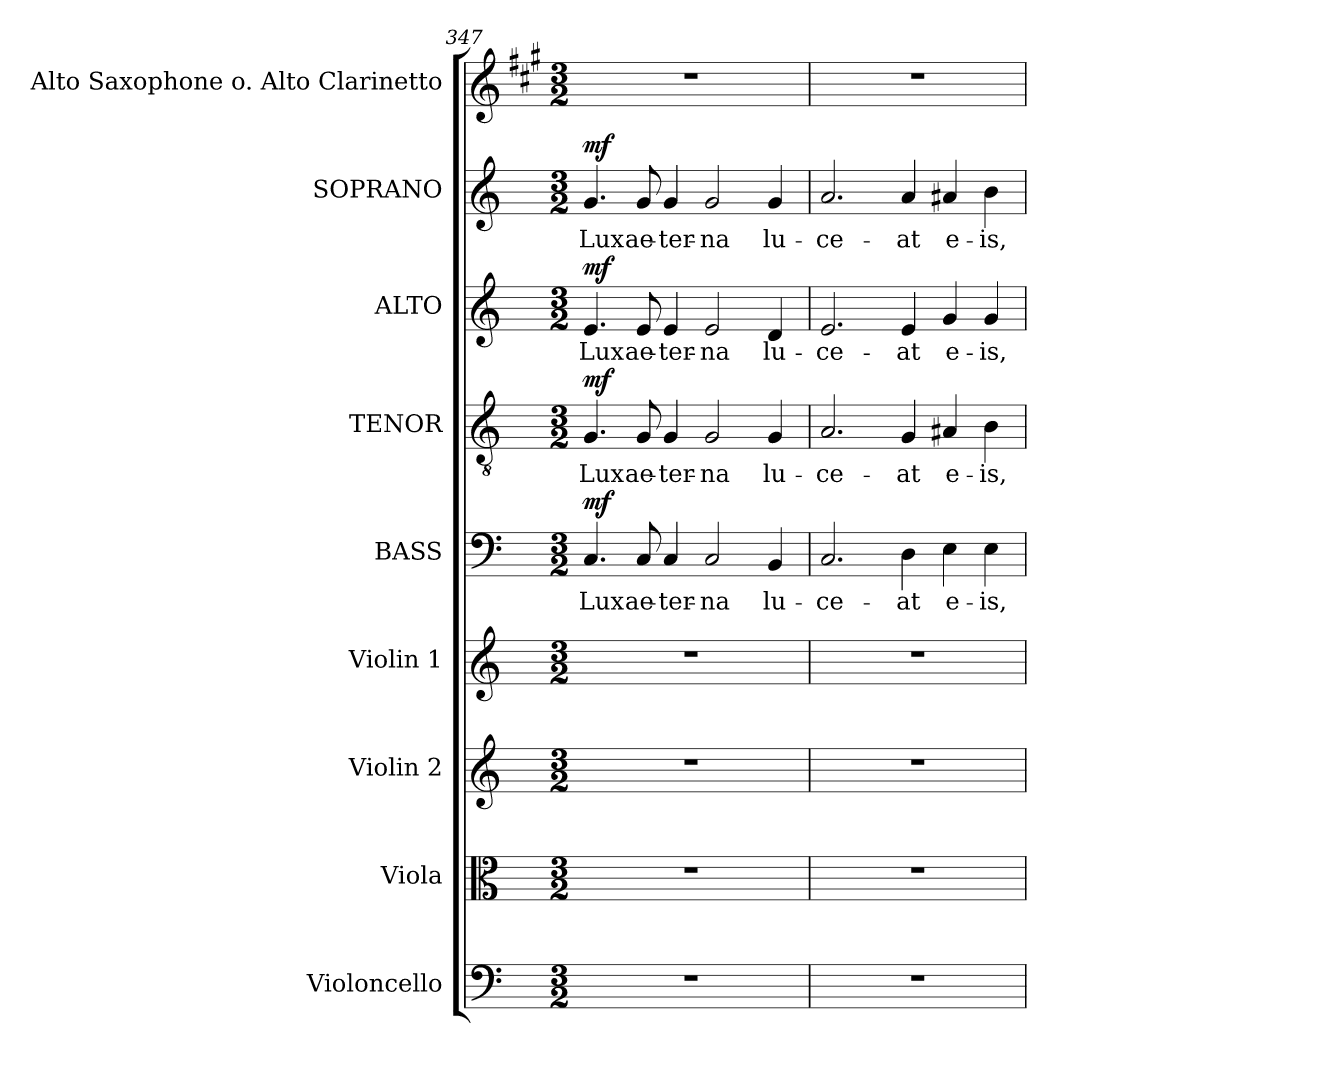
**kern	**kern	**kern	**kern	**kern	**text	**dynam	**kern	**text	**dynam	**kern	**text	**dynam	**kern	**text	**dynam	**kern
*part9	*part8	*part7	*part6	*part5	*part5	*part5	*part4	*part4	*part4	*part3	*part3	*part3	*part2	*part2	*part2	*part1
*staff9	*staff8	*staff7	*staff6	*staff5	*staff5	*staff5	*staff4	*staff4	*staff4	*staff3	*staff3	*staff3	*staff2	*staff2	*staff2	*staff1
*I"Violoncello	*I"Viola	*I"Violin 2	*I"Violin 1	*I"BASS	*	*	*I"TENOR	*	*	*I"ALTO	*	*	*I"SOPRANO	*	*	*I"Alto Saxophone o. Alto Clarinetto
*I'Vc.	*I'Vla.	*I'Vln. 2	*I'Vln. 1	*I'B.	*	*	*I'T.	*	*	*I'A.	*	*	*I'S.	*	*	*I'Alto Sax. o. Alto Clar.
*clefF4	*clefC3	*clefG2	*clefG2	*clefF4	*	*	*clefGv2	*	*	*clefG2	*	*	*clefG2	*	*	*clefG2
*	*	*	*	*	*	*	*ITrd7c12	*	*	*	*	*	*	*	*	*ITrd5c9
*k[]	*k[]	*k[]	*k[]	*k[]	*	*	*k[]	*	*	*k[]	*	*	*k[]	*	*	*k[]
*C:	*C:	*C:	*C:	*C:	*	*	*C:	*	*	*C:	*	*	*C:	*	*	*C:
*M3/2	*M3/2	*M3/2	*M3/2	*M3/2	*	*	*M3/2	*	*	*M3/2	*	*	*M3/2	*	*	*M3/2
=347	=347	=347	=347	=347	=347	=347	=347	=347	=347	=347	=347	=347	=347	=347	=347	=347
!LO:N:vis=1	!LO:N:vis=1	!LO:N:vis=1	!LO:N:vis=1	!	!	!	!	!	!	!	!	!	!	!	!	!
!	!	!	!	!	!LO:LY:b:color=#000000	!	!	!	!	!	!	!	!	!	!	!
!	!	!	!	!	!	!	!	!LO:LY:b:color=#000000	!	!	!	!	!	!	!	!
!	!	!	!	!	!	!	!	!	!	!	!LO:LY:b:color=#000000	!	!	!	!	!
!	!	!	!	!	!	!	!	!	!	!	!	!	!	!LO:LY:b:color=#000000	!	!LO:N:vis=1
1.r	1.r	1.r	1.r	4.Ci/	Lux	mf	4.GGi/	Lux	mf	4.ei/	Lux	mf	4.gi/	Lux	mf	1.r
!	!	!	!	!	!LO:LY:b:color=#000000	!	!	!	!	!	!	!	!	!	!	!
!	!	!	!	!	!	!	!	!LO:LY:b:color=#000000	!	!	!	!	!	!	!	!
!	!	!	!	!	!	!	!	!	!	!	!LO:LY:b:color=#000000	!	!	!	!	!
!	!	!	!	!	!	!	!	!	!	!	!	!	!	!LO:LY:b:color=#000000	!	!
.	.	.	.	8Ci/	ae-	.	8GGi/	ae-	.	8ei/	ae-	.	8gi/	ae-	.	.
!	!	!	!	!	!LO:LY:b:color=#000000	!	!	!	!	!	!	!	!	!	!	!
!	!	!	!	!	!	!	!	!LO:LY:b:color=#000000	!	!	!	!	!	!	!	!
!	!	!	!	!	!	!	!	!	!	!	!LO:LY:b:color=#000000	!	!	!	!	!
!	!	!	!	!	!	!	!	!	!	!	!	!	!	!LO:LY:b:color=#000000	!	!
.	.	.	.	4Ci/	-ter-	.	4GGi/	-ter-	.	4ei/	-ter-	.	4gi/	-ter-	.	.
!	!	!	!	!	!LO:LY:b:color=#000000	!	!	!	!	!	!	!	!	!	!	!
!	!	!	!	!	!	!	!	!LO:LY:b:color=#000000	!	!	!	!	!	!	!	!
!	!	!	!	!	!	!	!	!	!	!	!LO:LY:b:color=#000000	!	!	!	!	!
!	!	!	!	!	!	!	!	!	!	!	!	!	!	!LO:LY:b:color=#000000	!	!
.	.	.	.	2Ci/	-na	.	2GGi/	-na	.	2ei/	-na	.	2gi/	-na	.	.
!	!	!	!	!	!LO:LY:b:color=#000000	!	!	!	!	!	!	!	!	!	!	!
!	!	!	!	!	!	!	!	!LO:LY:b:color=#000000	!	!	!	!	!	!	!	!
!	!	!	!	!	!	!	!	!	!	!	!LO:LY:b:color=#000000	!	!	!	!	!
!	!	!	!	!	!	!	!	!	!	!	!	!	!	!LO:LY:b:color=#000000	!	!
.	.	.	.	4BBi/	lu-	.	4GGi/	lu-	.	4di/	lu-	.	4gi/	lu-	.	.
=348	=348	=348	=348	=348	=348	=348	=348	=348	=348	=348	=348	=348	=348	=348	=348	=348
!LO:N:vis=1	!LO:N:vis=1	!LO:N:vis=1	!LO:N:vis=1	!	!	!	!	!	!	!	!	!	!	!	!	!
!	!	!	!	!	!LO:LY:b:color=#000000	!	!	!	!	!	!	!	!	!	!	!
!	!	!	!	!	!	!	!	!LO:LY:b:color=#000000	!	!	!	!	!	!	!	!
!	!	!	!	!	!	!	!	!	!	!	!LO:LY:b:color=#000000	!	!	!	!	!
!	!	!	!	!	!	!	!	!	!	!	!	!	!	!LO:LY:b:color=#000000	!	!LO:N:vis=1
1.r	1.r	1.r	1.r	2.Ci/	-ce-	.	2.AAi/	-ce-	.	2.ei/	-ce-	.	2.ai/	-ce-	.	1.r
!	!	!	!	!	!LO:LY:b:color=#000000	!	!	!	!	!	!	!	!	!	!	!
!	!	!	!	!	!	!	!	!LO:LY:b:color=#000000	!	!	!	!	!	!	!	!
!	!	!	!	!	!	!	!	!	!	!	!LO:LY:b:color=#000000	!	!	!	!	!
!	!	!	!	!	!	!	!	!	!	!	!	!	!	!LO:LY:b:color=#000000	!	!
.	.	.	.	4Di\	-at	.	4GGi/	-at	.	4ei/	-at	.	4ai/	-at	.	.
!	!	!	!	!	!LO:LY:b:color=#000000	!	!	!	!	!	!	!	!	!	!	!
!	!	!	!	!	!	!	!	!LO:LY:b:color=#000000	!	!	!	!	!	!	!	!
!	!	!	!	!	!	!	!	!	!	!	!LO:LY:b:color=#000000	!	!	!	!	!
!	!	!	!	!	!	!	!	!	!	!	!	!	!	!LO:LY:b:color=#000000	!	!
.	.	.	.	4Ei\	e-	.	4AA#Xi/	e-	.	4gi/	e-	.	4a#Xi/	e-	.	.
!	!	!	!	!	!LO:LY:b:color=#000000	!	!	!	!	!	!	!	!	!	!	!
!	!	!	!	!	!	!	!	!LO:LY:b:color=#000000	!	!	!	!	!	!	!	!
!	!	!	!	!	!	!	!	!	!	!	!LO:LY:b:color=#000000	!	!	!	!	!
!	!	!	!	!	!	!	!	!	!	!	!	!	!	!LO:LY:b:color=#000000	!	!
.	.	.	.	4Ei\	-is,	.	4BBi\	-is,	.	4gi/	-is,	.	4bi\	-is,	.	.
=	=	=	=	=	=	=	=	=	=	=	=	=	=	=	=	=
*-	*-	*-	*-	*-	*-	*-	*-	*-	*-	*-	*-	*-	*-	*-	*-	*-
